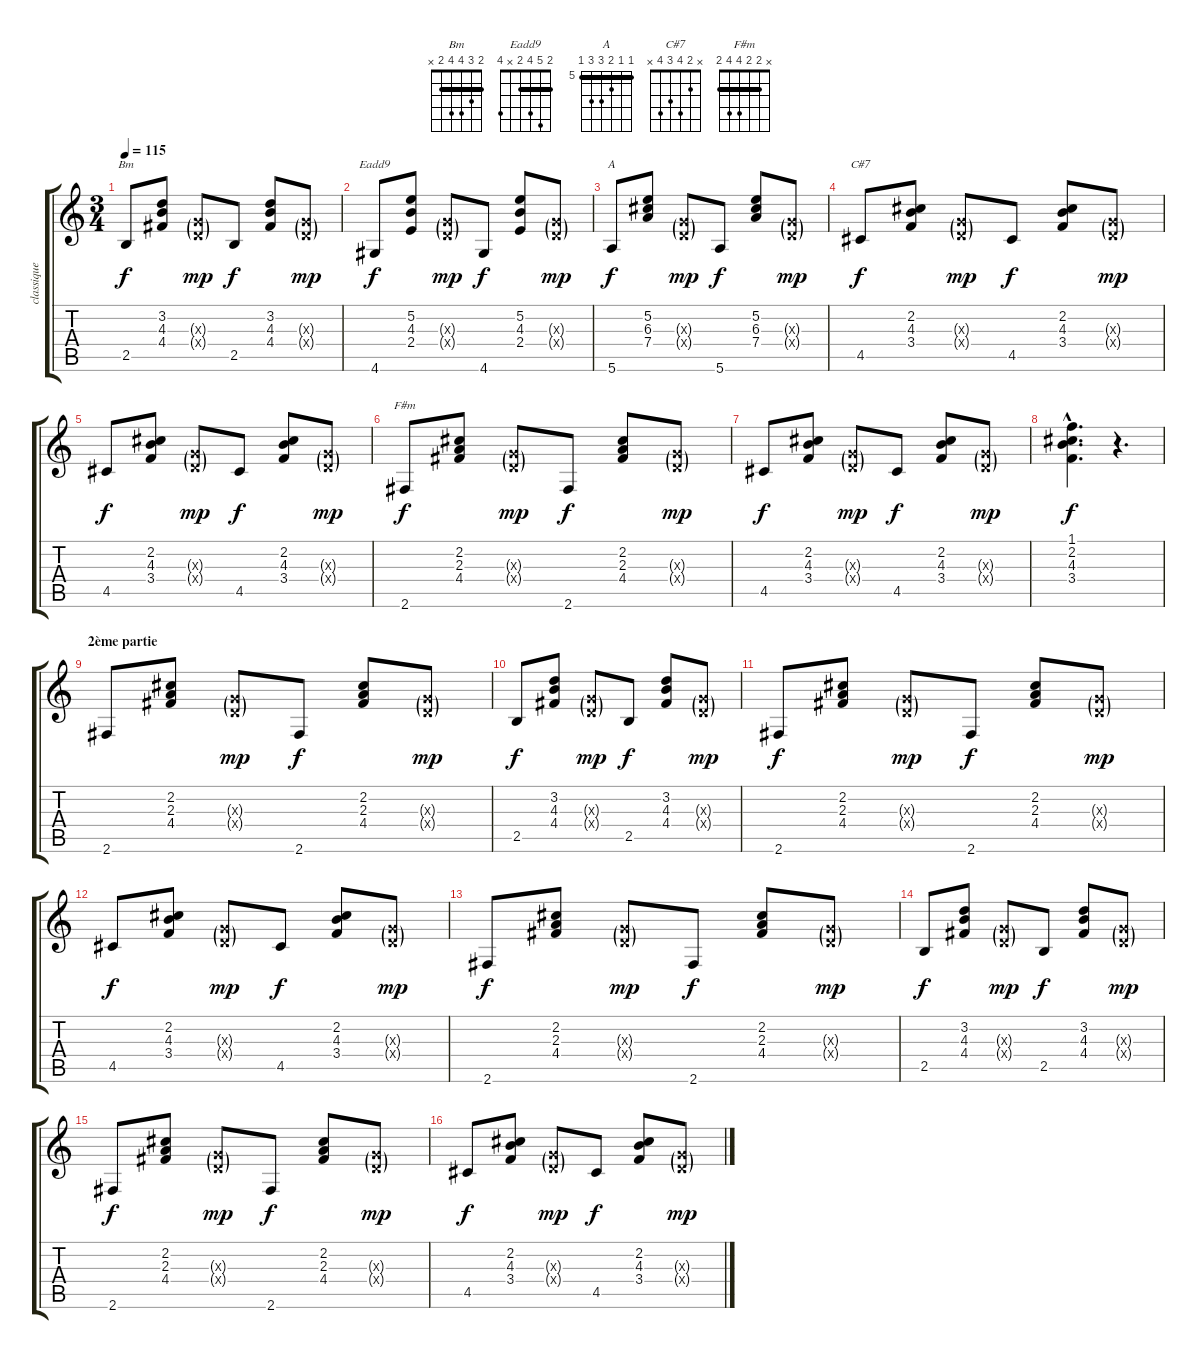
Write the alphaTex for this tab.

\track ("classique" "classique") {instrument acousticguitarnylon}
\staff {score tabs}
\tuning (E4 B3 G3 D3 A2 E2) {hide}
\chord ("Bm" 2 3 4 4 2 x) {barre 2}
\chord ("Eadd9" 2 5 4 2 x 4) {barre 2}
\chord ("A" 5 5 6 7 7 5) {firstfret 5 barre 5}
\chord ("C#7" x 2 4 3 4 x)
\chord ("F#m" x 2 2 4 4 2) {barre 2}
\ts (3 4)
\tempo 115
\clef g2
\ks c
2.5.8{ch "Bm" dy f} (3.2 4.3 4.4).8 (0.3{g x} 0.4{g x}).8{dy mp} 2.5.8{dy f} (3.2 4.3 4.4).8 (0.3{g x} 0.4{g x}).8{dy mp} |
4.6.8{ch "Eadd9" dy f} (5.2 4.3 2.4).8 (0.3{g x} 0.4{g x}).8{dy mp} 4.6.8{dy f} (5.2 4.3 2.4).8 (0.3{g x} 0.4{g x}).8{dy mp} |
5.6.8{ch "A" dy f} (5.2 6.3 7.4).8 (0.3{g x} 0.4{g x}).8{dy mp} 5.6.8{dy f} (5.2 6.3 7.4).8 (0.3{g x} 0.4{g x}).8{dy mp} |
4.5.8{ch "C#7" dy f} (2.2 4.3 3.4).8 (0.3{g x} 0.4{g x}).8{dy mp} 4.5.8{dy f} (2.2 4.3 3.4).8 (0.3{g x} 0.4{g x}).8{dy mp} |
4.5.8{dy f} (2.2 4.3 3.4).8 (0.3{g x} 0.4{g x}).8{dy mp} 4.5.8{dy f} (2.2 4.3 3.4).8 (0.3{g x} 0.4{g x}).8{dy mp} |
2.6.8{ch "F#m" dy f} (2.2 2.3 4.4).8 (0.3{g x} 0.4{g x}).8{dy mp} 2.6.8{dy f} (2.2 2.3 4.4).8 (0.3{g x} 0.4{g x}).8{dy mp} |
4.5.8{dy f} (2.2 4.3 3.4).8 (0.3{g x} 0.4{g x}).8{dy mp} 4.5.8{dy f} (2.2 4.3 3.4).8 (0.3{g x} 0.4{g x}).8{dy mp} |
(1.1{hac} 2.2{hac} 4.3{hac} 3.4{hac}).4{d dy f} r.4{d} |
\section ("" "2ème partie")
2.6.8 (2.2 2.3 4.4).8 (0.3{g x} 0.4{g x}).8{dy mp} 2.6.8{dy f} (2.2 2.3 4.4).8 (0.3{g x} 0.4{g x}).8{dy mp} |
2.5.8{dy f} (3.2 4.3 4.4).8 (0.3{g x} 0.4{g x}).8{dy mp} 2.5.8{dy f} (3.2 4.3 4.4).8 (0.3{g x} 0.4{g x}).8{dy mp} |
2.6.8{dy f} (2.2 2.3 4.4).8 (0.3{g x} 0.4{g x}).8{dy mp} 2.6.8{dy f} (2.2 2.3 4.4).8 (0.3{g x} 0.4{g x}).8{dy mp} |
4.5.8{dy f} (2.2 4.3 3.4).8 (0.3{g x} 0.4{g x}).8{dy mp} 4.5.8{dy f} (2.2 4.3 3.4).8 (0.3{g x} 0.4{g x}).8{dy mp} |
2.6.8{dy f} (2.2 2.3 4.4).8 (0.3{g x} 0.4{g x}).8{dy mp} 2.6.8{dy f} (2.2 2.3 4.4).8 (0.3{g x} 0.4{g x}).8{dy mp} |
2.5.8{dy f} (3.2 4.3 4.4).8 (0.3{g x} 0.4{g x}).8{dy mp} 2.5.8{dy f} (3.2 4.3 4.4).8 (0.3{g x} 0.4{g x}).8{dy mp} |
2.6.8{dy f} (2.2 2.3 4.4).8 (0.3{g x} 0.4{g x}).8{dy mp} 2.6.8{dy f} (2.2 2.3 4.4).8 (0.3{g x} 0.4{g x}).8{dy mp} |
4.5.8{dy f} (2.2 4.3 3.4).8 (0.3{g x} 0.4{g x}).8{dy mp} 4.5.8{dy f} (2.2 4.3 3.4).8 (0.3{g x} 0.4{g x}).8{dy mp}
